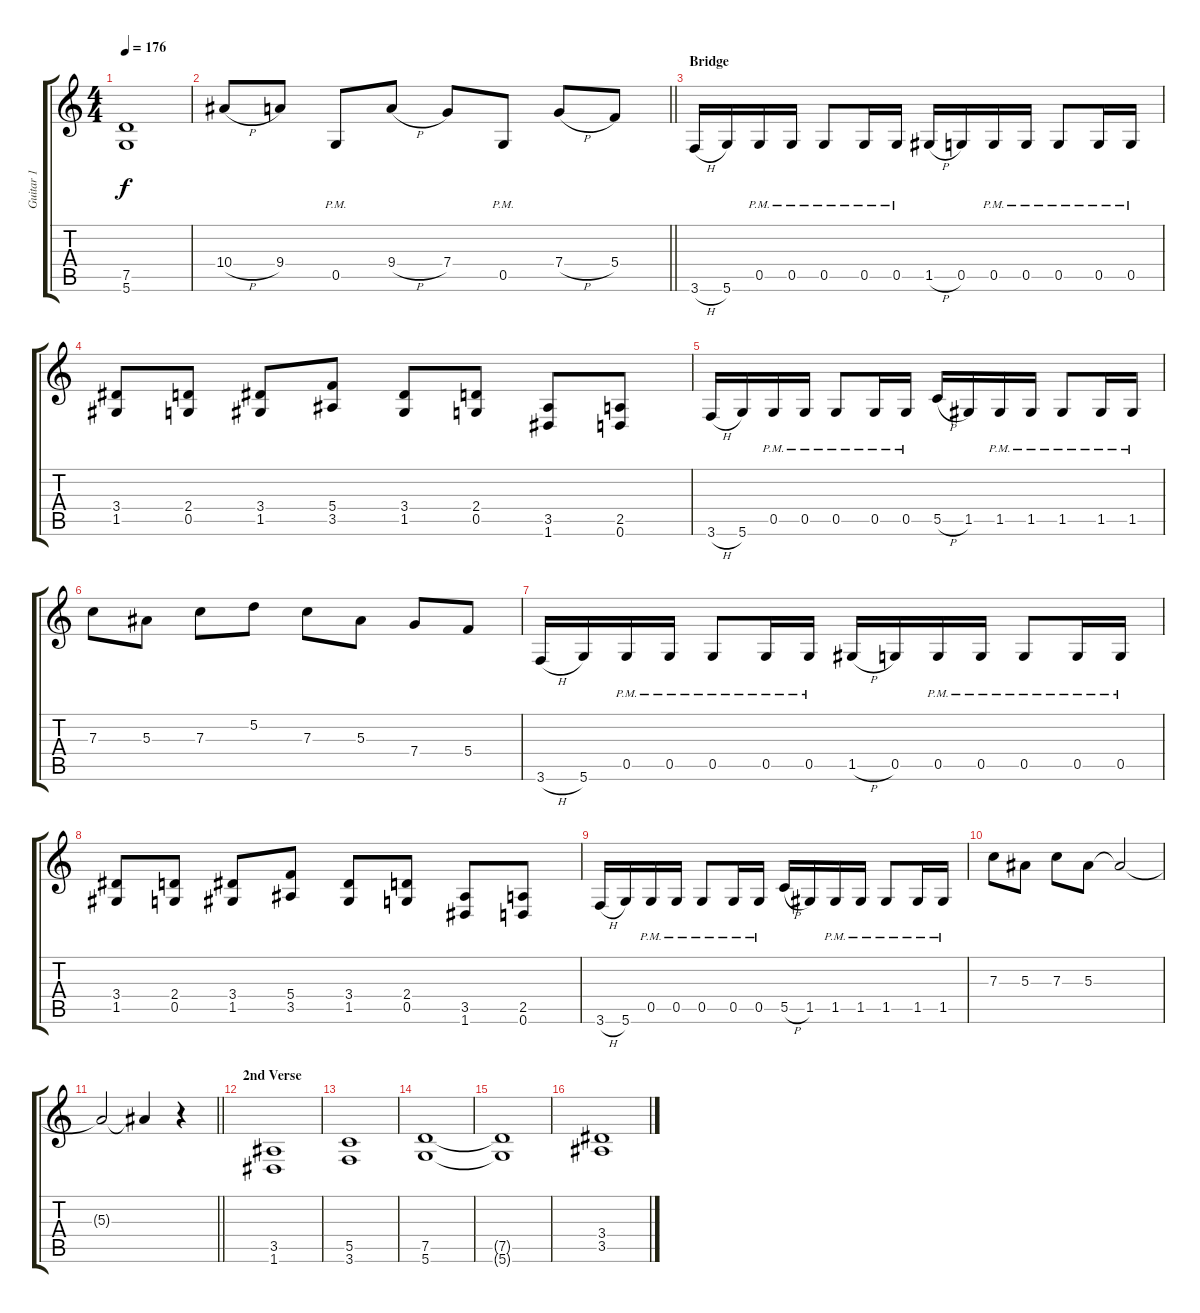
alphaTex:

\track ("Guitar 1" "Guitar 1") {instrument distortionguitar}
\staff {score tabs}
\tuning (D4 A3 F3 C3 G2 D2) {hide}
\ts (4 4)
\tempo 176
\clef g2
\ks c
(7.5 5.6).1{dy f} |
\barLineRight lightlight
10.4{h}.8 9.4.8 0.5{pm}.8 9.4{h}.8 7.4.8 0.5{pm}.8 7.4{h}.8 5.4.8 |
\section ("" "Bridge")
3.6{h}.16 5.6.16 0.5{pm}.16 0.5{pm}.16 0.5{pm}.8 0.5{pm}.16 0.5{pm}.16 1.5{h}.16 0.5.16 0.5{pm}.16 0.5{pm}.16 0.5{pm}.8 0.5{pm}.16 0.5{pm}.16 |
(3.4 1.5).8 (2.4 0.5).8 (3.4 1.5).8 (5.4 3.5).8 (3.4 1.5).8 (2.4 0.5).8 (3.5 1.6).8 (2.5 0.6).8 |
3.6{h}.16 5.6.16 0.5{pm}.16 0.5{pm}.16 0.5{pm}.8 0.5{pm}.16 0.5{pm}.16 5.5{h}.16 1.5.16 1.5{pm}.16 1.5{pm}.16 1.5{pm}.8 1.5{pm}.16 1.5{pm}.16 |
7.3.8 5.3.8 7.3.8 5.2.8 7.3.8 5.3.8 7.4.8 5.4.8 |
3.6{h}.16 5.6.16 0.5{pm}.16 0.5{pm}.16 0.5{pm}.8 0.5{pm}.16 0.5{pm}.16 1.5{h}.16 0.5.16 0.5{pm}.16 0.5{pm}.16 0.5{pm}.8 0.5{pm}.16 0.5{pm}.16 |
(3.4 1.5).8 (2.4 0.5).8 (3.4 1.5).8 (5.4 3.5).8 (3.4 1.5).8 (2.4 0.5).8 (3.5 1.6).8 (2.5 0.6).8 |
3.6{h}.16 5.6.16 0.5{pm}.16 0.5{pm}.16 0.5{pm}.8 0.5{pm}.16 0.5{pm}.16 5.5{h}.16 1.5.16 1.5{pm}.16 1.5{pm}.16 1.5{pm}.8 1.5{pm}.16 1.5{pm}.16 |
7.3.8 5.3.8 7.3.8 5.3.8 5.3{t}.2 |
\barLineRight lightlight
5.3{t}.2 5.3{t}.4 r.4 |
\section ("" "2nd Verse")
(3.5 1.6).1 |
(5.5 3.6).1 |
(7.5 5.6).1 |
(7.5{t} 5.6{t}).1 |
(3.4 3.5).1
